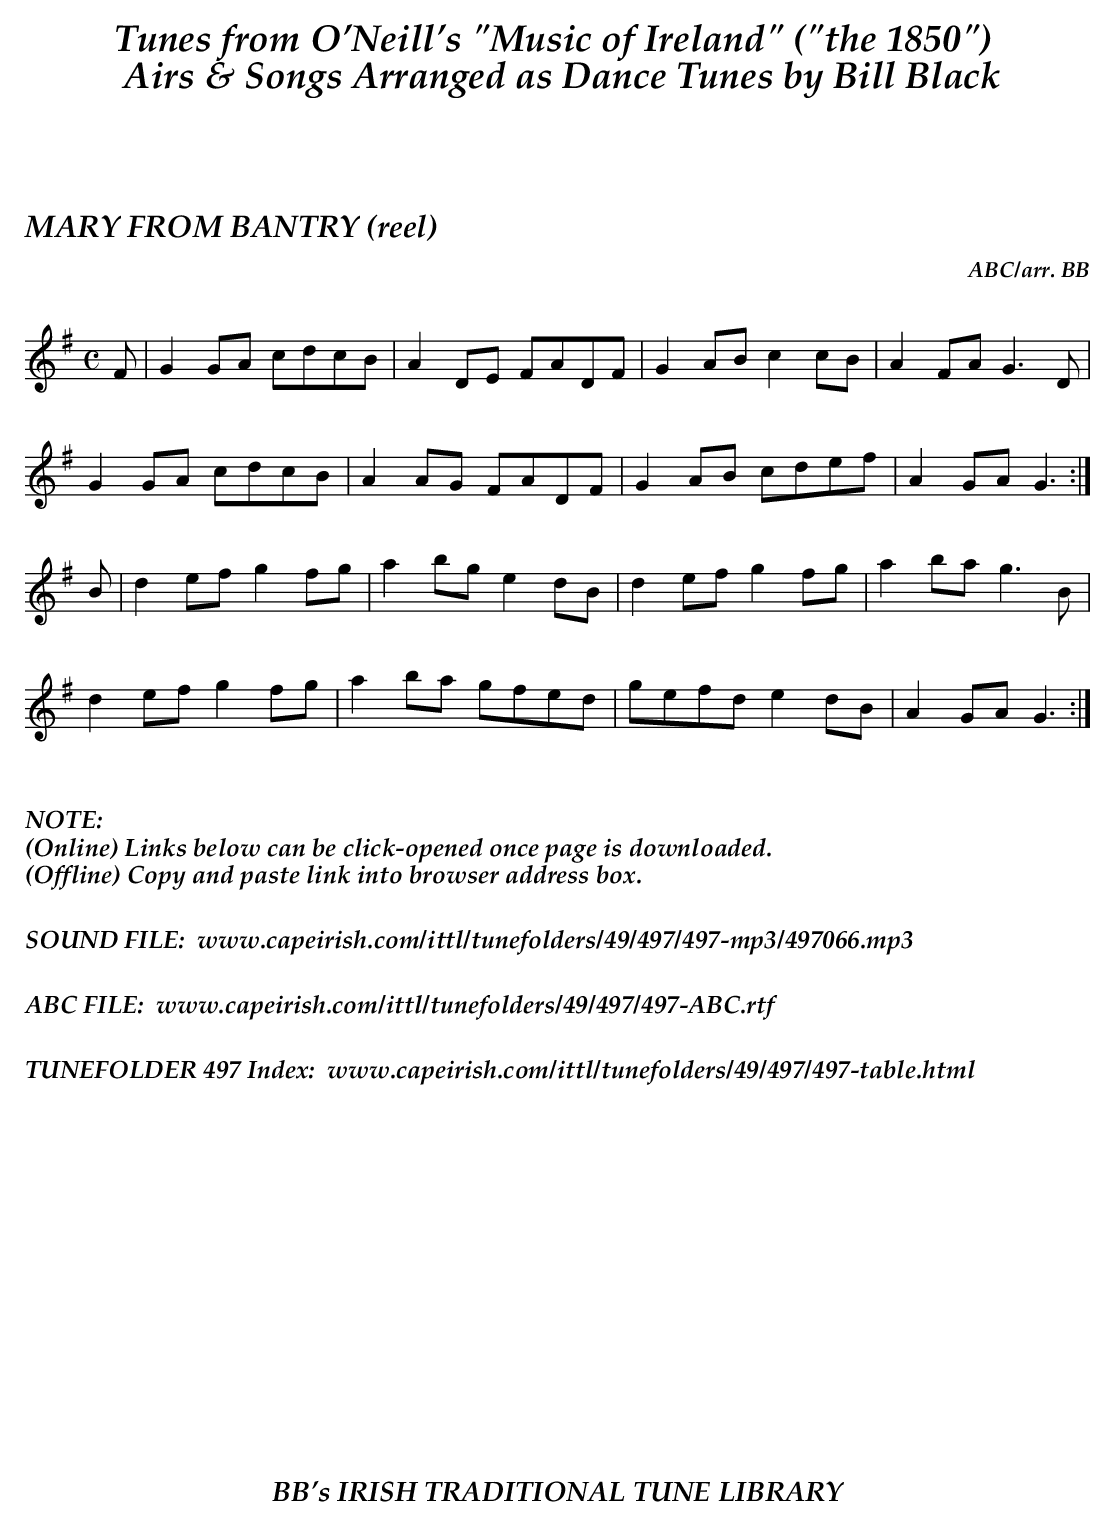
X:1
T:MARY FROM BANTRY (reel)
C:ABC/arr. BB
M:C
L:1/8
K:G
F|G2GA cdcB|A2DE FADF|G2AB c2cB|A2FA G3D|
G2GA cdcB|A2AG FADF|G2AB cdef|A2GA G3 :|
B|d2ef g2fg|a2bg e2dB|d2ef g2fg|a2ba g3B|
d2ef g2fg|a2ba gfed|gefd e2dB|A2GA G3 :|
%%vskip .3in
%%textoption left
%%textfont "Palatino-BoldItalic" 16
%%begintext
%%NOTE:
(Online) Links below can be click-opened once page is downloaded.
(Offline) Copy and paste link into browser address box.
%%
%%
SOUND FILE:  www.capeirish.com/ittl/tunefolders/49/497/497-mp3/497066.mp3
%%
%%
ABC FILE:  www.capeirish.com/ittl/tunefolders/49/497/497-ABC.rtf
%%
%%
TUNEFOLDER 497 Index:  www.capeirish.com/ittl/tunefolders/49/497/497-table.html
